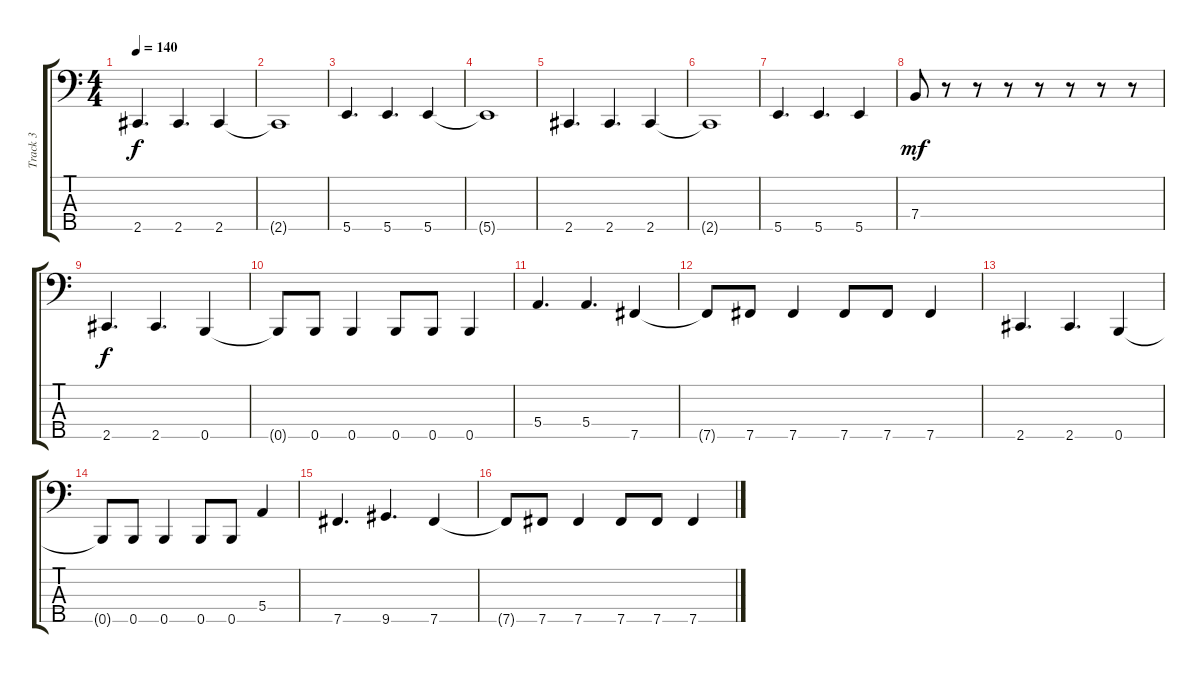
\track ("Track 3" "Track 3") {instrument electricbassfinger}
\staff {score tabs}
\tuning (G2 D2 A1 E1 B0) {hide}
\ts (4 4)
\tempo 140
\clef f4
\ks c
2.5.4{d dy f} 2.5.4{d} 2.5.4 |
2.5{t}.1 |
5.5.4{d} 5.5.4{d} 5.5.4 |
5.5{t}.1 |
2.5.4{d} 2.5.4{d} 2.5.4 |
2.5{t}.1 |
5.5.4{d} 5.5.4{d} 5.5.4 |
7.4.8{dy mf} r.8 r.8 r.8 r.8 r.8 r.8 r.8 |
2.5.4{d dy f} 2.5.4{d} 0.5.4 |
0.5{t}.8 0.5.8 0.5.4 0.5.8 0.5.8 0.5.4 |
5.4.4{d} 5.4.4{d} 7.5.4 |
7.5{t}.8 7.5.8 7.5.4 7.5.8 7.5.8 7.5.4 |
2.5.4{d} 2.5.4{d} 0.5.4 |
0.5{t}.8 0.5.8 0.5.4 0.5.8 0.5.8 5.4.4 |
7.5.4{d} 9.5.4{d} 7.5.4 |
7.5{t}.8 7.5.8 7.5.4 7.5.8 7.5.8 7.5.4
